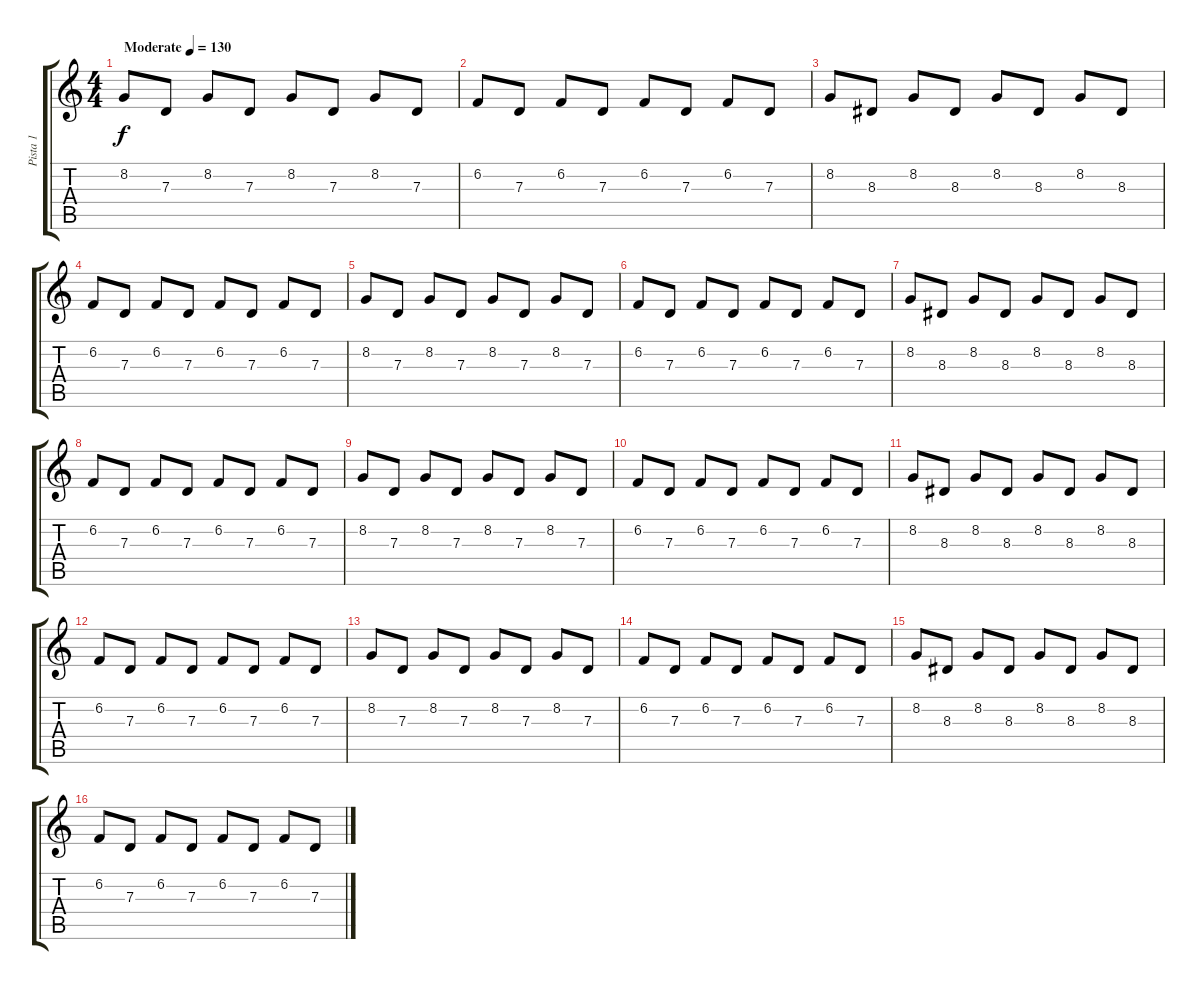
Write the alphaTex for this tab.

\track ("Pista 1" "Pista 1") {instrument churchorgan}
\staff {score tabs}
\tuning (E4 B3 G3 D3 A2 E2) {hide}
\ts (4 4)
\tempo (130 "Moderate")
\clef g2
\ks c
8.2.8{dy f instrument churchorgan} 7.3.8 8.2.8 7.3.8 8.2.8 7.3.8 8.2.8 7.3.8 |
6.2.8 7.3.8 6.2.8 7.3.8 6.2.8 7.3.8 6.2.8 7.3.8 |
8.2.8 8.3.8 8.2.8 8.3.8 8.2.8 8.3.8 8.2.8 8.3.8 |
6.2.8 7.3.8 6.2.8 7.3.8 6.2.8 7.3.8 6.2.8 7.3.8 |
8.2.8 7.3.8 8.2.8 7.3.8 8.2.8 7.3.8 8.2.8 7.3.8 |
6.2.8 7.3.8 6.2.8 7.3.8 6.2.8 7.3.8 6.2.8 7.3.8 |
8.2.8 8.3.8 8.2.8 8.3.8 8.2.8 8.3.8 8.2.8 8.3.8 |
6.2.8 7.3.8 6.2.8 7.3.8 6.2.8 7.3.8 6.2.8 7.3.8 |
8.2.8 7.3.8 8.2.8 7.3.8 8.2.8 7.3.8 8.2.8 7.3.8 |
6.2.8 7.3.8 6.2.8 7.3.8 6.2.8 7.3.8 6.2.8 7.3.8 |
8.2.8 8.3.8 8.2.8 8.3.8 8.2.8 8.3.8 8.2.8 8.3.8 |
6.2.8 7.3.8 6.2.8 7.3.8 6.2.8 7.3.8 6.2.8 7.3.8 |
8.2.8 7.3.8 8.2.8 7.3.8 8.2.8 7.3.8 8.2.8 7.3.8 |
6.2.8 7.3.8 6.2.8 7.3.8 6.2.8 7.3.8 6.2.8 7.3.8 |
8.2.8 8.3.8 8.2.8 8.3.8 8.2.8 8.3.8 8.2.8 8.3.8 |
6.2.8 7.3.8 6.2.8 7.3.8 6.2.8 7.3.8 6.2.8 7.3.8
